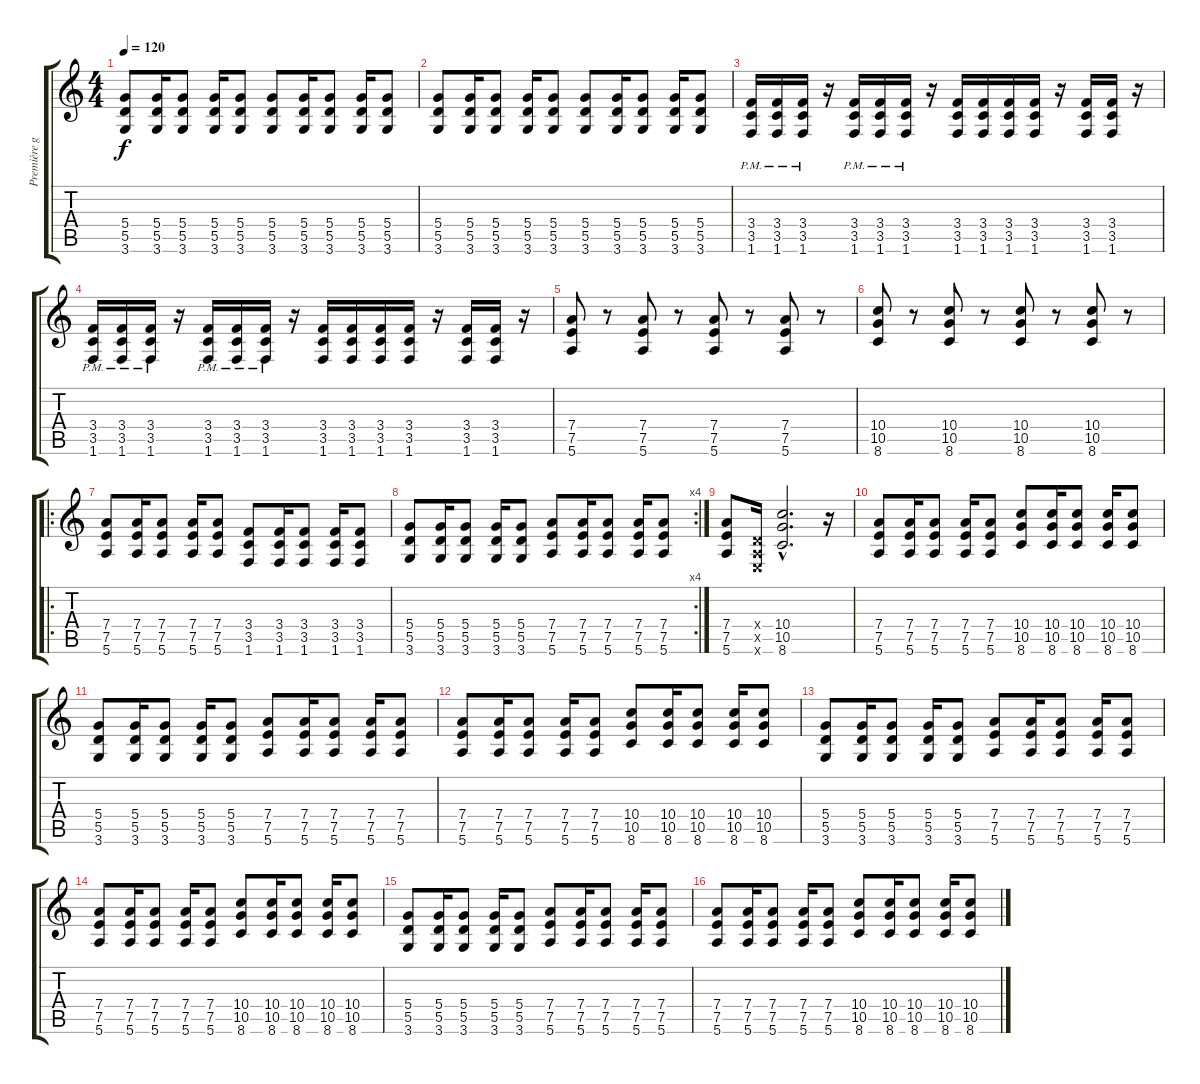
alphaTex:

\track ("Première guitare" "Première g") {instrument distortionguitar}
\staff {score tabs}
\tuning (E4 B3 G3 D3 A2 E2) {hide}
\ts (4 4)
\tempo 120
\clef g2
\ks c
(5.4 5.5 3.6).8{dy f} (5.4 5.5 3.6).16 (5.4 5.5 3.6).8 (5.4 5.5 3.6).16 (5.4 5.5 3.6).8 (5.4 5.5 3.6).8 (5.4 5.5 3.6).16 (5.4 5.5 3.6).8 (5.4 5.5 3.6).16 (5.4 5.5 3.6).8 |
(5.4 5.5 3.6).8 (5.4 5.5 3.6).16 (5.4 5.5 3.6).8 (5.4 5.5 3.6).16 (5.4 5.5 3.6).8 (5.4 5.5 3.6).8 (5.4 5.5 3.6).16 (5.4 5.5 3.6).8 (5.4 5.5 3.6).16 (5.4 5.5 3.6).8 |
(3.4{pm} 3.5{pm} 1.6{pm}).16 (3.4{pm} 3.5{pm} 1.6{pm}).16 (3.4{pm} 3.5{pm} 1.6{pm}).16 r.16 (3.4{pm} 3.5{pm} 1.6{pm}).16 (3.4{pm} 3.5{pm} 1.6{pm}).16 (3.4{pm} 3.5{pm} 1.6{pm}).16 r.16 (3.4 3.5 1.6).16 (3.4 3.5 1.6).16 (3.4 3.5 1.6).16 (3.4 3.5 1.6).16 r.16 (3.4 3.5 1.6).16 (3.4 3.5 1.6).16 r.16 |
(3.4{pm} 3.5{pm} 1.6{pm}).16 (3.4{pm} 3.5{pm} 1.6{pm}).16 (3.4{pm} 3.5{pm} 1.6{pm}).16 r.16 (3.4{pm} 3.5{pm} 1.6{pm}).16 (3.4{pm} 3.5{pm} 1.6{pm}).16 (3.4{pm} 3.5{pm} 1.6{pm}).16 r.16 (3.4 3.5 1.6).16 (3.4 3.5 1.6).16 (3.4 3.5 1.6).16 (3.4 3.5 1.6).16 r.16 (3.4 3.5 1.6).16 (3.4 3.5 1.6).16 r.16 |
(7.4 7.5 5.6).8 r.8 (7.4 7.5 5.6).8 r.8 (7.4 7.5 5.6).8 r.8 (7.4 7.5 5.6).8 r.8 |
(10.4 10.5 8.6).8 r.8 (10.4 10.5 8.6).8 r.8 (10.4 10.5 8.6).8 r.8 (10.4 10.5 8.6).8 r.8 |
\ro
(7.4 7.5 5.6).8 (7.4 7.5 5.6).16 (7.4 7.5 5.6).8 (7.4 7.5 5.6).16 (7.4 7.5 5.6).8 (3.4 3.5 1.6).8 (3.4 3.5 1.6).16 (3.4 3.5 1.6).8 (3.4 3.5 1.6).16 (3.4 3.5 1.6).8 |
\rc 4
(5.4 5.5 3.6).8 (5.4 5.5 3.6).16 (5.4 5.5 3.6).8 (5.4 5.5 3.6).16 (5.4 5.5 3.6).8 (7.4 7.5 5.6).8 (7.4 7.5 5.6).16 (7.4 7.5 5.6).8 (7.4 7.5 5.6).16 (7.4 7.5 5.6).8 |
(7.4 7.5 5.6).8 (0.4{x} 0.5{x} 0.6{x}).16 (10.4{hac} 10.5{hac} 8.6{hac}).2{d} r.16 |
(7.4 7.5 5.6).8 (7.4 7.5 5.6).16 (7.4 7.5 5.6).8 (7.4 7.5 5.6).16 (7.4 7.5 5.6).8 (10.4 10.5 8.6).8 (10.4 10.5 8.6).16 (10.4 10.5 8.6).8 (10.4 10.5 8.6).16 (10.4 10.5 8.6).8 |
(5.4 5.5 3.6).8 (5.4 5.5 3.6).16 (5.4 5.5 3.6).8 (5.4 5.5 3.6).16 (5.4 5.5 3.6).8 (7.4 7.5 5.6).8 (7.4 7.5 5.6).16 (7.4 7.5 5.6).8 (7.4 7.5 5.6).16 (7.4 7.5 5.6).8 |
(7.4 7.5 5.6).8 (7.4 7.5 5.6).16 (7.4 7.5 5.6).8 (7.4 7.5 5.6).16 (7.4 7.5 5.6).8 (10.4 10.5 8.6).8 (10.4 10.5 8.6).16 (10.4 10.5 8.6).8 (10.4 10.5 8.6).16 (10.4 10.5 8.6).8 |
(5.4 5.5 3.6).8 (5.4 5.5 3.6).16 (5.4 5.5 3.6).8 (5.4 5.5 3.6).16 (5.4 5.5 3.6).8 (7.4 7.5 5.6).8 (7.4 7.5 5.6).16 (7.4 7.5 5.6).8 (7.4 7.5 5.6).16 (7.4 7.5 5.6).8 |
(7.4 7.5 5.6).8 (7.4 7.5 5.6).16 (7.4 7.5 5.6).8 (7.4 7.5 5.6).16 (7.4 7.5 5.6).8 (10.4 10.5 8.6).8 (10.4 10.5 8.6).16 (10.4 10.5 8.6).8 (10.4 10.5 8.6).16 (10.4 10.5 8.6).8 |
(5.4 5.5 3.6).8 (5.4 5.5 3.6).16 (5.4 5.5 3.6).8 (5.4 5.5 3.6).16 (5.4 5.5 3.6).8 (7.4 7.5 5.6).8 (7.4 7.5 5.6).16 (7.4 7.5 5.6).8 (7.4 7.5 5.6).16 (7.4 7.5 5.6).8 |
(7.4 7.5 5.6).8 (7.4 7.5 5.6).16 (7.4 7.5 5.6).8 (7.4 7.5 5.6).16 (7.4 7.5 5.6).8 (10.4 10.5 8.6).8 (10.4 10.5 8.6).16 (10.4 10.5 8.6).8 (10.4 10.5 8.6).16 (10.4 10.5 8.6).8
